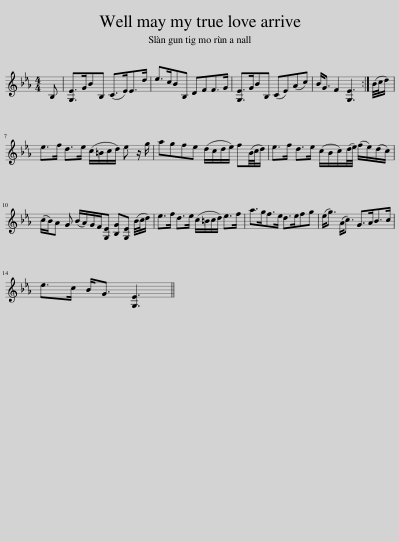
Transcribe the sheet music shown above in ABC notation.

X:1
L:1/8
M:4/4
I:linebreak $
K:Eb
V:1 treble
V:1
 B, | [G,E]>GBB, (C>E)E>d | e>cBB, DFF>G | [G,E]>GBB, (CE)(Ac) | B<G F2 [G,E]3 :| %5
 (B/4c/4d/) |$ e>f d>e (c/=B/c/d/) e z/ g/ | agfe (d/c/d/e/) f(B/4c/4d/) | e>f d>e (c/B/c/)(d/4e/4) (f/e/)(d/c/) |$ (c/B/)A G (B/A/)G/F/[G,E] [B,G][G,E] (B/4c/4d/) | %10
 e>f d>e (c/=B/c/d/) e>f | a>gf>e d>efg | (e<g) (A<c) G>AB>c |$ e>c B<G [G,E]3 || %14
